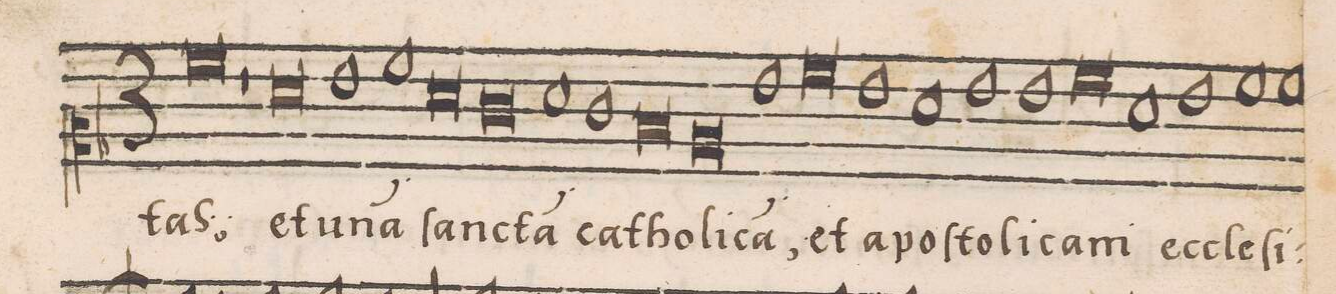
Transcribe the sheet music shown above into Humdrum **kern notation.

**kern	**text
*I"CANTVS	*
*clefC2	*
*k[b-]	*
*met(C|)	*
*M2/1	*
*M3/1	*
0a	-taS;
1r	.
=227-	=227-
0f	et
1g	u-
=228-	=228-
1a	-na(m)
0f	ſan-
=229-	=229-
0e	-cta(m)
1f	ca-
=230-	=230-
1e	-tho-
0d	-li-
=231-	=231-
0c	-ca(m),
1g	et
=232-	=232-
0a	a-
1g	-po-
=233-	=233-
1f	-ſto-
1g	-li-
1g	-cam
=234-	=234-
0a	.
1f	ec-
=235-	=235-
1g	-cle-
1a	-ſi-
1a	.
=236-	=236-
*-	*-
